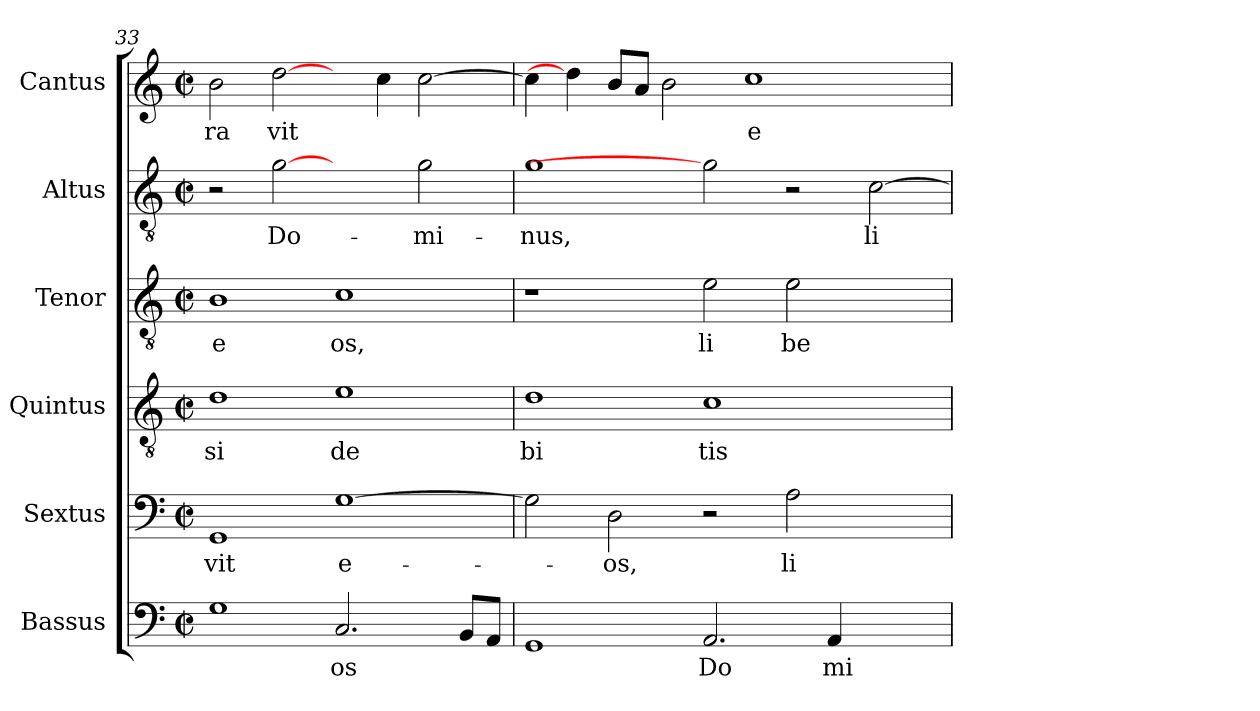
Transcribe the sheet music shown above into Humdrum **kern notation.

**kern	**text	**kern	**text	**kern	**text	**kern	**text	**kern	**text	**kern	**text
*part6	*part6	*part5	*part5	*part4	*part4	*part3	*part3	*part2	*part2	*part1	*part1
*staff6	*staff6	*staff5	*staff5	*staff4	*staff4	*staff3	*staff3	*staff2	*staff2	*staff1	*staff1
*I"Bassus	*	*I"Sextus	*	*I"Quintus	*	*I"Tenor	*	*I"Altus	*	*I"Cantus	*
*clefF4	*	*clefF4	*	*clefGv2	*	*clefGv2	*	*clefGv2	*	*clefG2	*
*M2/2	*	*M2/2	*	*M2/2	*	*M2/2	*	*M2/2	*	*M2/2	*
*met(c|)	*	*met(c|)	*	*met(c|)	*	*met(c|)	*	*met(c|)	*	*met(c|)	*
=33	=33	=33	=33	=33	=33	=33	=33	=33	=33	=33	=33
!	!	!	!LO:LY:b:cj	!	!LO:LY:b:cj	!	!LO:LY:b:cj	!	!	!	!LO:LY:b:cj
1G	.	1GG	-vit	1d	si	1B	e	2r	.	2b\	ra
!	!	!	!	!	!	!	!	!	!LO:LY:b:cj	!	!LO:LY:b
.	.	.	.	.	.	.	.	[2g	Do-	[2dd\	vit
!	!LO:LY:b:cj	!	!LO:LY:b:rj	!	!LO:LY:b:cj	!	!LO:LY:b:cj	!	!	!	!
2.C/	os	[>1G	e-	1e	de	1c	os,	2ryy	.	4ryy	.
.	.	.	.	.	.	.	.	.	.	4cc\	.
!	!	!	!	!	!	!	!	!	!LO:LY:b:cj	!	!
.	.	.	.	.	.	.	.	2g\	-mi-	[>2cc\	.
8BB/L	.	.	.	.	.	.	.	.	.	.	.
8AA/J	.	.	.	.	.	.	.	.	.	.	.
=34	=34	=34	=34	=34	=34	=34	=34	=34	=34	=34	=34
!	!	!	!	!	!LO:LY:b:cj	!	!	!	!LO:LY:b:cj	!	!
1GG	.	2G\]	.	1d	bi	1r	.	1g	-nus,	4cc\]	.
.	.	.	.	.	.	.	.	.	.	4dd\]	.
!	!	!	!LO:LY:b:cj	!	!	!	!	!	!	!	!
.	.	2D\	-os,	.	.	.	.	.	.	8b/L	.
.	.	.	.	.	.	.	.	.	.	8a/J	.
.	.	.	.	.	.	.	.	.	.	2b\	.
!	!LO:LY:b:cj	!	!	!	!LO:LY:b:cj	!	!LO:LY:b:cj	!	!	!	!
2.AA/	Do	2r	.	1c	tis	2e\	li	2g]	.	.	.
!	!	!	!	!	!	!	!	!	!	!	!LO:LY:b:cj
.	.	.	.	.	.	.	.	.	.	1cc	e
!	!	!	!LO:LY:b:cj	!	!	!	!LO:LY:b:cj	!	!	!	!
.	.	2A\	li-	.	.	2e\	be	2r	.	.	.
!	!LO:LY:b:cj	!	!	!	!	!	!	!	!	!	!
4AA/	mi	.	.	.	.	.	.	.	.	.	.
!	!	!	!	!	!	!	!	!	!LO:LY:b:cj	!	!
2ryy	.	2ryy	.	2ryy	.	2ryy	.	[<2c\	li-	.	.
.	.	.	.	.	.	.	.	.	.	4ryy	.
=	=	=	=	=	=	=	=	=	=	=	=
*-	*-	*-	*-	*-	*-	*-	*-	*-	*-	*-	*-
